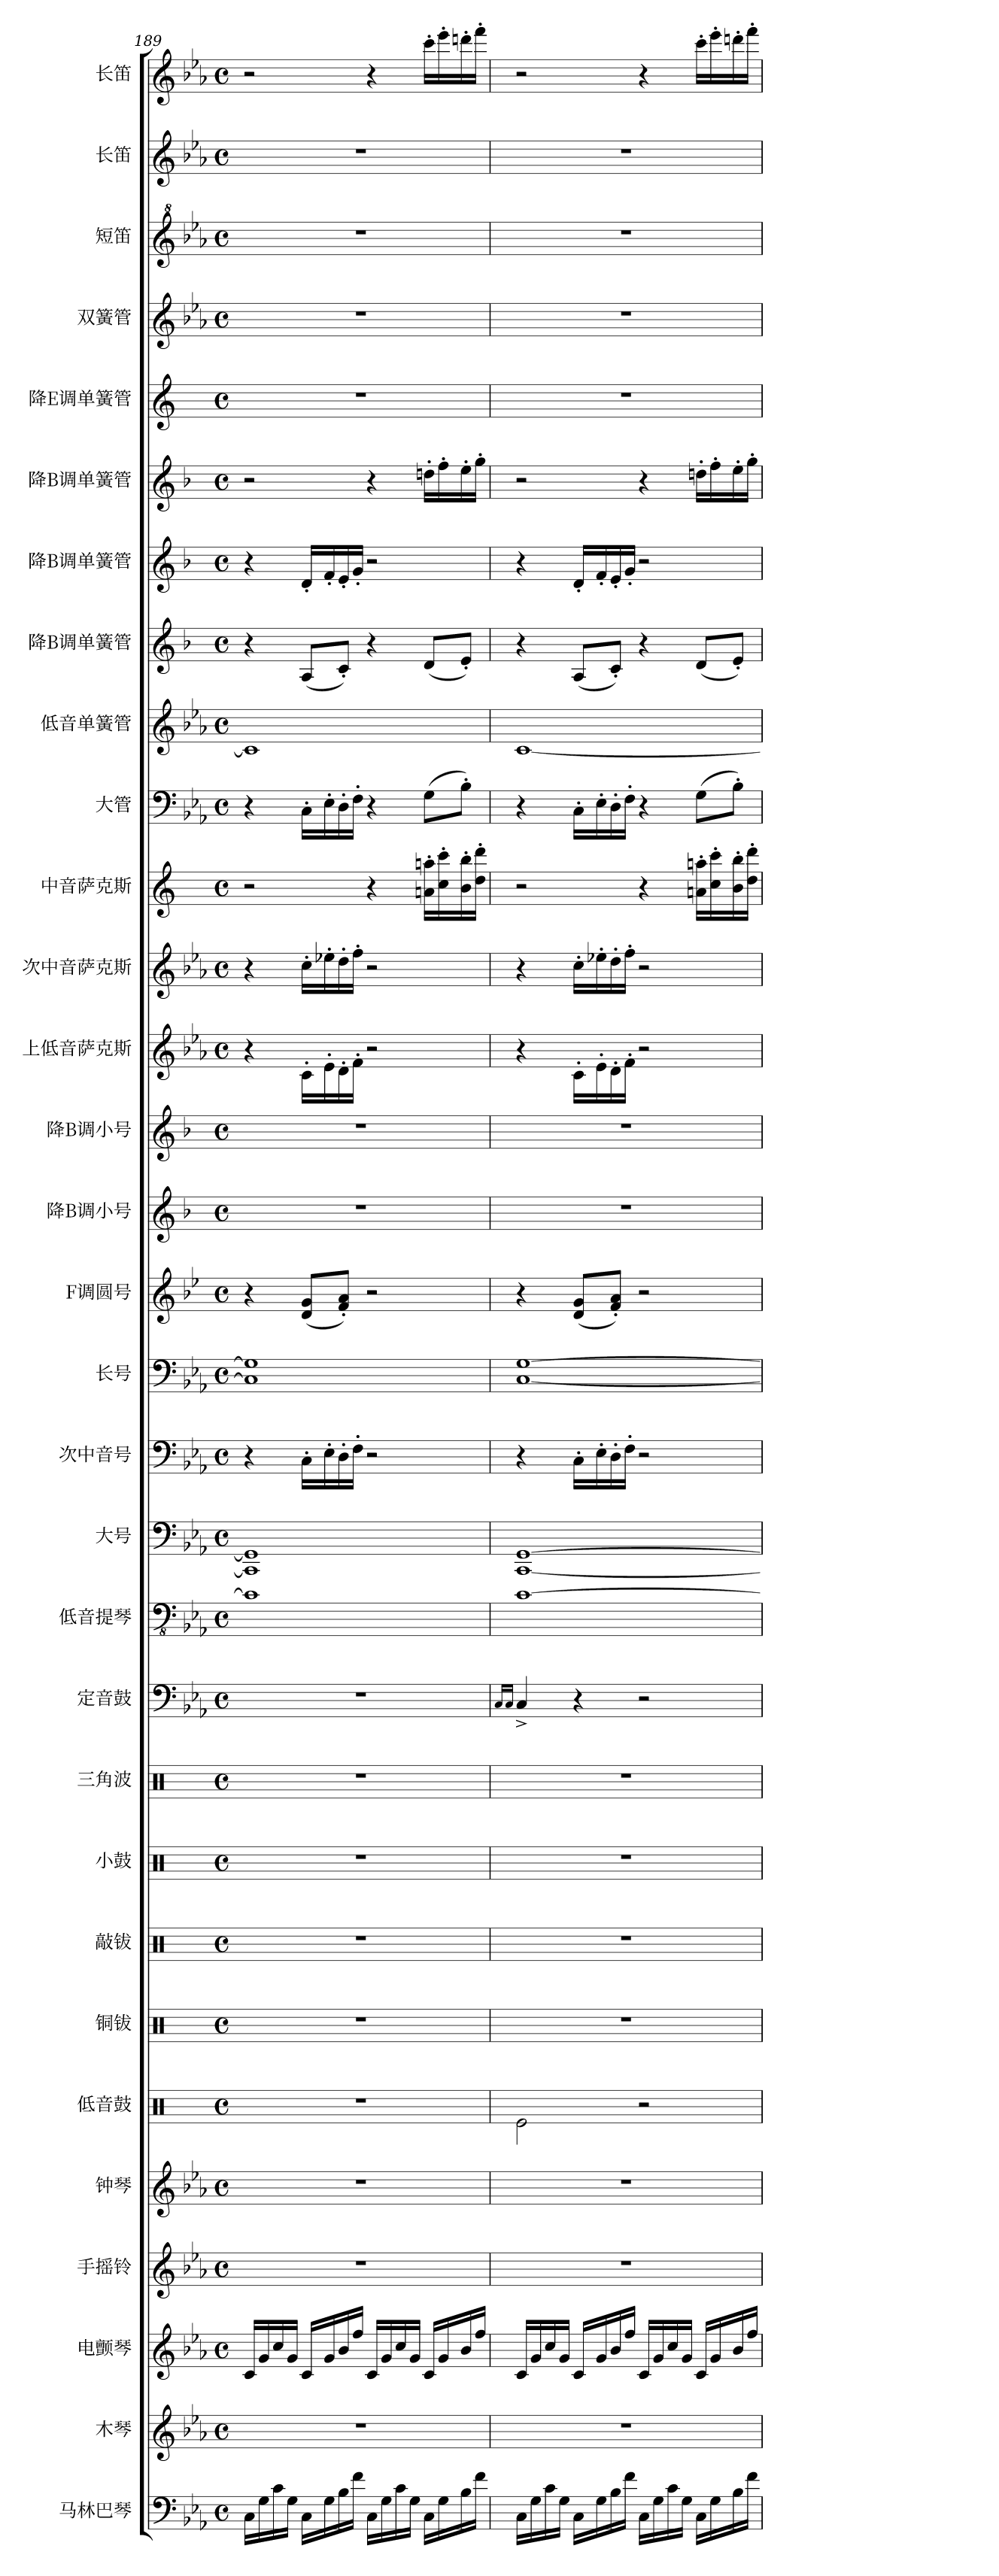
**kern	**kern	**kern	**kern	**kern	**kern	**kern	**kern	**kern	**kern	**kern	**kern	**kern	**kern	**kern	**kern	**kern	**kern	**kern	**kern	**kern	**kern	**kern	**kern	**kern	**kern	**kern	**kern	**kern	**kern	**kern
*part31	*part30	*part29	*part28	*part27	*part26	*part25	*part24	*part23	*part22	*part21	*part20	*part19	*part18	*part17	*part16	*part15	*part14	*part13	*part12	*part11	*part10	*part9	*part8	*part7	*part6	*part5	*part4	*part3	*part2	*part1
*staff31	*staff30	*staff29	*staff28	*staff27	*staff26	*staff25	*staff24	*staff23	*staff22	*staff21	*staff20	*staff19	*staff18	*staff17	*staff16	*staff15	*staff14	*staff13	*staff12	*staff11	*staff10	*staff9	*staff8	*staff7	*staff6	*staff5	*staff4	*staff3	*staff2	*staff1
*I"马林巴琴	*I"木琴	*I"电颤琴	*I"手摇铃	*I"钟琴	*I"低音鼓	*I"铜钹	*I"敲钹	*I"小鼓	*I"三角波	*I"定音鼓	*I"低音提琴	*I"大号	*I"次中音号	*I"长号	*I"F调圆号	*I"降B调小号	*I"降B调小号	*I"上低音萨克斯	*I"次中音萨克斯	*I"中音萨克斯	*I"大管	*I"低音单簧管	*I"降B调单簧管	*I"降B调单簧管	*I"降B调单簧管	*I"降E调单簧管	*I"双簧管	*I"短笛	*I"长笛	*I"长笛
*clefF4	*clefG2	*clefG2	*clefG2	*clefG2	*clefX	*clefX	*clefX	*clefX	*clefX	*clefF4	*clefFv4	*clefF4	*clefF4	*clefF4	*clefG2	*clefG2	*clefG2	*clefG2	*clefG2	*clefG2	*clefF4	*clefG2	*clefG2	*clefG2	*clefG2	*clefG2	*clefG2	*clefG^2	*clefG2	*clefG2
*	*ITrd-7c-12	*	*	*ITrd-14c-24	*	*	*	*	*	*	*ITrd7c12	*	*	*	*ITrd4c7	*ITrd1c2	*ITrd1c2	*ITrd12c21	*ITrd8c14	*ITrd5c9	*	*ITrd8c14	*ITrd1c2	*ITrd1c2	*ITrd1c2	*ITrd-2c-3	*	*ITrd-7c-12	*	*
*k[b-e-a-]	*k[b-e-a-]	*k[b-e-a-]	*k[b-e-a-]	*k[b-e-a-]	*k[]	*k[]	*k[]	*k[]	*k[]	*k[b-e-a-]	*k[b-e-a-]	*k[b-e-a-]	*k[b-e-a-]	*k[b-e-a-]	*k[b-e-a-]	*k[b-e-a-]	*k[b-e-a-]	*k[b-e-a-]	*k[b-e-a-]	*k[b-e-a-]	*k[b-e-a-]	*k[b-e-a-]	*k[b-e-a-]	*k[b-e-a-]	*k[b-e-a-]	*k[b-e-a-]	*k[b-e-a-]	*k[b-e-a-]	*k[b-e-a-]	*k[b-e-a-]
*M4/4	*M4/4	*M4/4	*M4/4	*M4/4	*M4/4	*M4/4	*M4/4	*M4/4	*M4/4	*M4/4	*M4/4	*M4/4	*M4/4	*M4/4	*M4/4	*M4/4	*M4/4	*M4/4	*M4/4	*M4/4	*M4/4	*M4/4	*M4/4	*M4/4	*M4/4	*M4/4	*M4/4	*M4/4	*M4/4	*M4/4
*met(c)	*met(c)	*met(c)	*met(c)	*met(c)	*met(c)	*met(c)	*met(c)	*met(c)	*met(c)	*met(c)	*met(c)	*met(c)	*met(c)	*met(c)	*met(c)	*met(c)	*met(c)	*met(c)	*met(c)	*met(c)	*met(c)	*met(c)	*met(c)	*met(c)	*met(c)	*met(c)	*met(c)	*met(c)	*met(c)	*met(c)
=189	=189	=189	=189	=189	=189	=189	=189	=189	=189	=189	=189	=189	=189	=189	=189	=189	=189	=189	=189	=189	=189	=189	=189	=189	=189	=189	=189	=189	=189	=189
16C\LL	1r	16c/LL	1r	1r	1r	1r	1r	1r	1r	1r	1CC]	1CC] 1GG]	4r	1C] 1G]	4r	1r	1r	4r	4r	2r	4r	1C]	4r	4r	2r	1r	1r	1r	1r	2r
16G\	.	16g/	.	.	.	.	.	.	.	.	.	.	.	.	.	.	.	.	.	.	.	.	.	.	.	.	.	.	.	.
16c\	.	16cc/	.	.	.	.	.	.	.	.	.	.	.	.	.	.	.	.	.	.	.	.	.	.	.	.	.	.	.	.
16G\JJ	.	16g/JJ	.	.	.	.	.	.	.	.	.	.	.	.	.	.	.	.	.	.	.	.	.	.	.	.	.	.	.	.
16C\LL	.	16c/LL	.	.	.	.	.	.	.	.	.	.	16C'\LL	.	(8G/ 8c/L	.	.	16C'\LL	16c'\LL	.	16C'\LL	.	(8G/L	16c'/LL	.	.	.	.	.	.
16G\	.	16g/	.	.	.	.	.	.	.	.	.	.	16E-'\	.	.	.	.	16E-'\	16e-X'\	.	16E-'\	.	.	16e-'/	.	.	.	.	.	.
16B-\	.	16b-/	.	.	.	.	.	.	.	.	.	.	16D'\	.	8B-/' 8d/'J)	.	.	16D'\	16d'\	.	16D'\	.	8B-'/J)	16d'/	.	.	.	.	.	.
16f\JJ	.	16ff/JJ	.	.	.	.	.	.	.	.	.	.	16F'\JJ	.	.	.	.	16F'\JJ	16f'\JJ	.	16F'\JJ	.	.	16f'/JJ	.	.	.	.	.	.
16C\LL	.	16c/LL	.	.	.	.	.	.	.	.	.	.	2r	.	2r	.	.	2r	2r	4r	4r	.	4r	2r	4r	.	.	.	.	4r
16G\	.	16g/	.	.	.	.	.	.	.	.	.	.	.	.	.	.	.	.	.	.	.	.	.	.	.	.	.	.	.	.
16c\	.	16cc/	.	.	.	.	.	.	.	.	.	.	.	.	.	.	.	.	.	.	.	.	.	.	.	.	.	.	.	.
16G\JJ	.	16g/JJ	.	.	.	.	.	.	.	.	.	.	.	.	.	.	.	.	.	.	.	.	.	.	.	.	.	.	.	.
16C\LL	.	16c/LL	.	.	.	.	.	.	.	.	.	.	.	.	.	.	.	.	.	16cn\' 16ccn\'LL	(8G\L	.	(8c/L	.	16ccn'\LL	.	.	.	.	16ccc'\LL
16G\	.	16g/	.	.	.	.	.	.	.	.	.	.	.	.	.	.	.	.	.	16e-\' 16ee-\'	.	.	.	.	16ee-'\	.	.	.	.	16eee-'\
16B-\	.	16b-/	.	.	.	.	.	.	.	.	.	.	.	.	.	.	.	.	.	16d\' 16dd\'	8B-'\J)	.	8d'/J)	.	16dd'\	.	.	.	.	16dddn'\
16f\JJ	.	16ff/JJ	.	.	.	.	.	.	.	.	.	.	.	.	.	.	.	.	.	16f\' 16ff\'JJ	.	.	.	.	16ff'\JJ	.	.	.	.	16fff'\JJ
=190	=190	=190	=190	=190	=190	=190	=190	=190	=190	=190	=190	=190	=190	=190	=190	=190	=190	=190	=190	=190	=190	=190	=190	=190	=190	=190	=190	=190	=190	=190
.	.	.	.	.	.	.	.	.	.	16qC/LL	.	.	.	.	.	.	.	.	.	.	.	.	.	.	.	.	.	.	.	.
.	.	.	.	.	.	.	.	.	.	16qC/JJ	.	.	.	.	.	.	.	.	.	.	.	.	.	.	.	.	.	.	.	.
16C\LL	1r	16c/LL	1r	1r	2Re\	1r	1r	1r	1r	4C^/	[1CC	[1CC [1GG	4r	[1C [1G	4r	1r	1r	4r	4r	2r	4r	[1C	4r	4r	2r	1r	1r	1r	1r	2r
16G\	.	16g/	.	.	.	.	.	.	.	.	.	.	.	.	.	.	.	.	.	.	.	.	.	.	.	.	.	.	.	.
16c\	.	16cc/	.	.	.	.	.	.	.	.	.	.	.	.	.	.	.	.	.	.	.	.	.	.	.	.	.	.	.	.
16G\JJ	.	16g/JJ	.	.	.	.	.	.	.	.	.	.	.	.	.	.	.	.	.	.	.	.	.	.	.	.	.	.	.	.
16C\LL	.	16c/LL	.	.	.	.	.	.	.	4r	.	.	16C'\LL	.	(8G/ 8c/L	.	.	16C'\LL	16c'\LL	.	16C'\LL	.	(8G/L	16c'/LL	.	.	.	.	.	.
16G\	.	16g/	.	.	.	.	.	.	.	.	.	.	16E-'\	.	.	.	.	16E-'\	16e-X'\	.	16E-'\	.	.	16e-'/	.	.	.	.	.	.
16B-\	.	16b-/	.	.	.	.	.	.	.	.	.	.	16D'\	.	8B-/' 8d/'J)	.	.	16D'\	16d'\	.	16D'\	.	8B-'/J)	16d'/	.	.	.	.	.	.
16f\JJ	.	16ff/JJ	.	.	.	.	.	.	.	.	.	.	16F'\JJ	.	.	.	.	16F'\JJ	16f'\JJ	.	16F'\JJ	.	.	16f'/JJ	.	.	.	.	.	.
16C\LL	.	16c/LL	.	.	2r	.	.	.	.	2r	.	.	2r	.	2r	.	.	2r	2r	4r	4r	.	4r	2r	4r	.	.	.	.	4r
16G\	.	16g/	.	.	.	.	.	.	.	.	.	.	.	.	.	.	.	.	.	.	.	.	.	.	.	.	.	.	.	.
16c\	.	16cc/	.	.	.	.	.	.	.	.	.	.	.	.	.	.	.	.	.	.	.	.	.	.	.	.	.	.	.	.
16G\JJ	.	16g/JJ	.	.	.	.	.	.	.	.	.	.	.	.	.	.	.	.	.	.	.	.	.	.	.	.	.	.	.	.
16C\LL	.	16c/LL	.	.	.	.	.	.	.	.	.	.	.	.	.	.	.	.	.	16cn\' 16ccn\'LL	(8G\L	.	(8c/L	.	16ccn'\LL	.	.	.	.	16ccc'\LL
16G\	.	16g/	.	.	.	.	.	.	.	.	.	.	.	.	.	.	.	.	.	16e-\' 16ee-\'	.	.	.	.	16ee-'\	.	.	.	.	16eee-'\
16B-\	.	16b-/	.	.	.	.	.	.	.	.	.	.	.	.	.	.	.	.	.	16d\' 16dd\'	8B-'\J)	.	8d'/J)	.	16dd'\	.	.	.	.	16dddn'\
16f\JJ	.	16ff/JJ	.	.	.	.	.	.	.	.	.	.	.	.	.	.	.	.	.	16f\' 16ff\'JJ	.	.	.	.	16ff'\JJ	.	.	.	.	16fff'\JJ
=	=	=	=	=	=	=	=	=	=	=	=	=	=	=	=	=	=	=	=	=	=	=	=	=	=	=	=	=	=	=
*-	*-	*-	*-	*-	*-	*-	*-	*-	*-	*-	*-	*-	*-	*-	*-	*-	*-	*-	*-	*-	*-	*-	*-	*-	*-	*-	*-	*-	*-	*-
